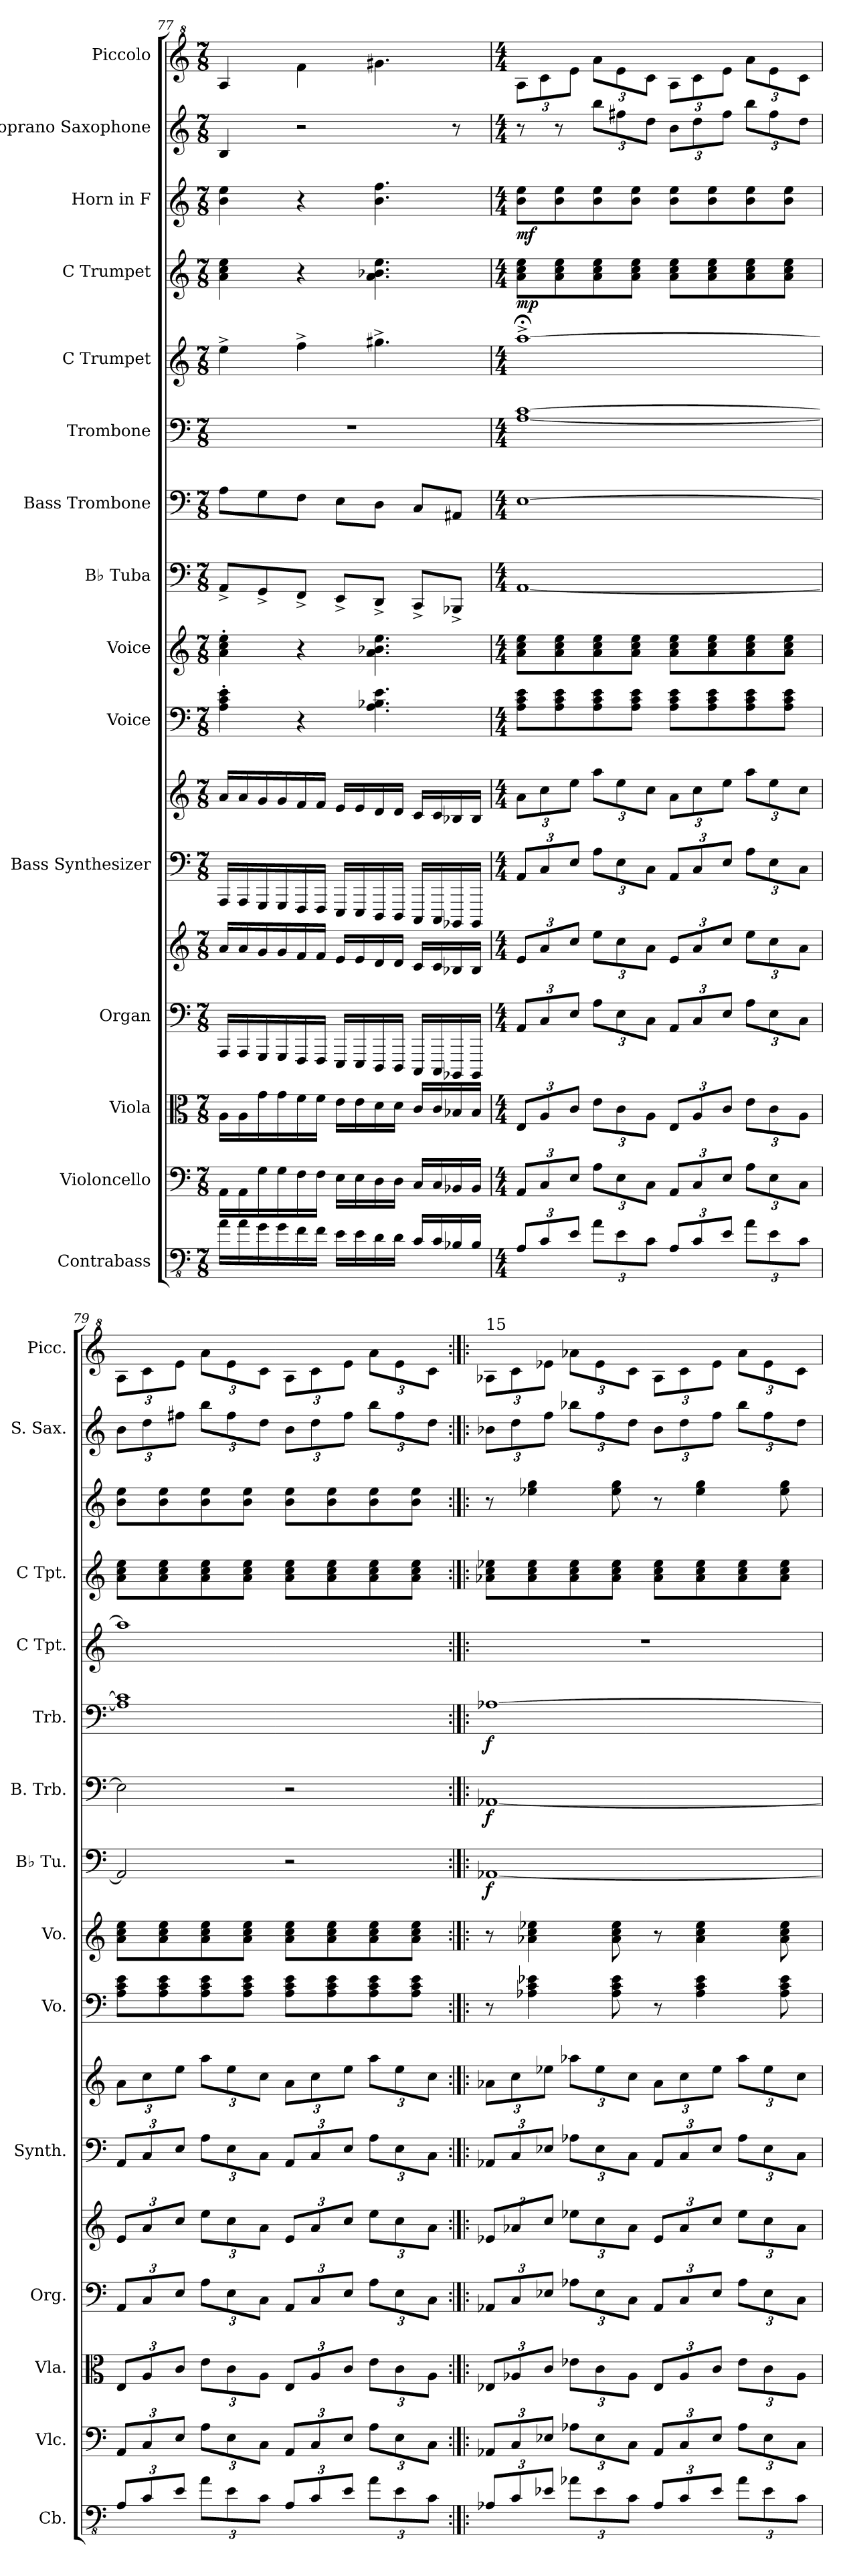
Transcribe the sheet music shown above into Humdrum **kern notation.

**kern	**kern	**kern	**kern	**kern	**kern	**kern	**kern	**kern	**kern	**dynam	**kern	**dynam	**kern	**dynam	**kern	**kern	**dynam	**kern	**dynam	**kern	**kern
*part15	*part14	*part13	*part12	*part12	*part11	*part11	*part10	*part9	*part8	*part8	*part7	*part7	*part6	*part6	*part5	*part4	*part4	*part3	*part3	*part2	*part1
*staff17	*staff16	*staff15	*staff14	*staff13	*staff12	*staff11	*staff10	*staff9	*staff8	*staff8	*staff7	*staff7	*staff6	*staff6	*staff5	*staff4	*staff4	*staff3	*staff3	*staff2	*staff1
*I"Contrabass	*I"Violoncello	*I"Viola	*I"Organ	*	*I"Bass Synthesizer	*	*I"Voice	*I"Voice	*I"B♭ Tuba	*	*I"Bass Trombone	*	*I"Trombone	*	*I"C Trumpet	*I"C Trumpet	*	*I"Horn in F	*	*I"Soprano Saxophone	*I"Piccolo
*I'Cb.	*I'Vlc.	*I'Vla.	*I'Org.	*	*I'Synth.	*	*I'Vo.	*I'Vo.	*I'B♭ Tu.	*	*I'B. Trb.	*	*I'Trb.	*	*I'C Tpt.	*I'C Tpt.	*	*	*	*I'S. Sax.	*I'Picc.
!!LO:PB:g=z
*clefFv4	*clefF4	*clefC3	*clefF4	*clefG2	*clefF4	*clefG2	*clefF4	*clefG2	*clefF4	*	*clefF4	*	*clefF4	*	*clefG2	*clefG2	*	*clefG2	*	*clefG2	*clefG^2
*ITrd7c12	*	*	*	*	*	*	*	*	*	*	*	*	*	*	*	*	*	*ITrd4c7	*	*ITrd1c2	*ITrd-7c-12
*k[]	*k[]	*k[]	*k[]	*k[]	*k[]	*k[]	*k[]	*k[]	*k[]	*	*k[]	*	*k[]	*	*k[]	*k[]	*	*k[b-]	*	*k[b-e-]	*k[]
*M7/8	*M7/8	*M7/8	*M7/8	*M7/8	*M7/8	*M7/8	*M7/8	*M7/8	*M7/8	*	*M7/8	*	*M7/8	*	*M7/8	*M7/8	*	*M7/8	*	*M7/8	*M7/8
=77	=77	=77	=77	=77	=77	=77	=77	=77	=77	=77	=77	=77	=77	=77	=77	=77	=77	=77	=77	=77	=77
16AA\LL	16AA\LL	16A\LL	16AAA/LL	16a/LL	16AAA/LL	16a/LL	4A\' 4c\' 4e\'	4a\' 4cc\' 4ee\'	8AA^/L	.	8A\L	.	2..r	.	4ee^\	4a\ 4cc\ 4ee\	.	4e\ 4a\	.	4A/	4aa/
16AA\	16AA\	16A\	16AAA/	16a/	16AAA/	16a/	.	.	.	.	.	.	.	.	.	.	.	.	.	.	.
16GG\	16G\	16g\	16GGG/	16g/	16GGG/	16g/	.	.	8GG^/	.	8G\	.	.	.	.	.	.	.	.	.	.
16GG\	16G\	16g\	16GGG/	16g/	16GGG/	16g/	.	.	.	.	.	.	.	.	.	.	.	.	.	.	.
16FF\	16F\	16f\	16FFF/	16f/	16FFF/	16f/	4r	4r	8FF^/J	.	8F\J	.	.	.	4ff^\	4r	.	4r	.	2r	4fff\
16FF\JJ	16F\JJ	16f\JJ	16FFF/JJ	16f/JJ	16FFF/JJ	16f/JJ	.	.	.	.	.	.	.	.	.	.	.	.	.	.	.
16EE\LL	16E\LL	16e\LL	16EEE/LL	16e/LL	16EEE/LL	16e/LL	.	.	8EE^/L	.	8E\L	.	.	.	.	.	.	.	.	.	.
16EE\	16E\	16e\	16EEE/	16e/	16EEE/	16e/	.	.	.	.	.	.	.	.	.	.	.	.	.	.	.
16DD\	16D\	16d\	16DDD/	16d/	16DDD/	16d/	4.A\ 4.B-X\ 4.e\	4.a\ 4.b-X\ 4.ee\	8DD^/J	.	8D\J	.	.	.	4.gg#X^\	4.a\ 4.b-X\ 4.ee\	.	4.e\ 4.b-\	.	.	4.ggg#X\
16DD\JJ	16D\JJ	16d\JJ	16DDD/JJ	16d/JJ	16DDD/JJ	16d/JJ	.	.	.	.	.	.	.	.	.	.	.	.	.	.	.
16CC/LL	16C/LL	16c/LL	16CCC/LL	16c/LL	16CCC/LL	16c/LL	.	.	8CC^/L	.	8C/L	.	.	.	.	.	.	.	.	.	.
16CC/	16C/	16c/	16CCC/	16c/	16CCC/	16c/	.	.	.	.	.	.	.	.	.	.	.	.	.	.	.
16BBB-X/	16BB-X/	16B-X/	16BBBB-X/	16B-X/	16BBBB-X/	16B-X/	.	.	8BBB-X^/J	.	8AA#X/J	.	.	.	.	.	.	.	.	8r	.
16BBB-/JJ	16BB-/JJ	16B-/JJ	16BBBB-/JJ	16B-/JJ	16BBBB-/JJ	16B-/JJ	.	.	.	.	.	.	.	.	.	.	.	.	.	.	.
=78	=78	=78	=78	=78	=78	=78	=78	=78	=78	=78	=78	=78	=78	=78	=78	=78	=78	=78	=78	=78	=78
*M4/4	*M4/4	*M4/4	*M4/4	*M4/4	*M4/4	*M4/4	*M4/4	*M4/4	*M4/4	*	*M4/4	*	*M4/4	*	*M4/4	*M4/4	*	*M4/4	*	*M4/4	*M4/4
*Xbrackettup	*Xbrackettup	*Xbrackettup	*Xbrackettup	*Xbrackettup	*Xbrackettup	*Xbrackettup	*	*	*	*	*	*	*	*	*	*	*	*	*	*	*Xbrackettup
!	!	!	!	!	!	!	!	!	!	!	!	!	!	!	!	!	!LO:DY:b	!	!LO:DY:b	!	!
12AAA/L	12AA/L	12E/L	12AA/L	12e/L	12AA/L	12a\L	8A\ 8c\ 8e\L	8a\ 8cc\ 8ee\L	[1AA	.	[1E	.	[1A [1c	.	[1aa;<^	8a\ 8cc\ 8ee\L	mp	8e\ 8a\L	mf	8r	12aa\L
12CC/	12C/	12A/	12C/	12a/	12C/	12cc\	.	.	.	.	.	.	.	.	.	.	.	.	.	.	12ccc\
.	.	.	.	.	.	.	8A\ 8c\ 8e\	8a\ 8cc\ 8ee\	.	.	.	.	.	.	.	8a\ 8cc\ 8ee\	.	8e\ 8a\	.	8r	.
12EE/J	12E/J	12c/J	12E/J	12cc/J	12E/J	12ee\J	.	.	.	.	.	.	.	.	.	.	.	.	.	.	12eee\J
*	*	*	*	*	*	*	*	*	*	*	*	*	*	*	*	*	*	*	*	*Xbrackettup	*
12AA\L	12A\L	12e\L	12A\L	12ee\L	12A\L	12aa\L	8A\ 8c\ 8e\	8a\ 8cc\ 8ee\	.	.	.	.	.	.	.	8a\ 8cc\ 8ee\	.	8e\ 8a\	.	12aa\L	12aaa\L
12EE\	12E\	12c\	12E\	12cc\	12E\	12ee\	.	.	.	.	.	.	.	.	.	.	.	.	.	12een\	12eee\
.	.	.	.	.	.	.	8A\ 8c\ 8e\J	8a\ 8cc\ 8ee\J	.	.	.	.	.	.	.	8a\ 8cc\ 8ee\J	.	8e\ 8a\J	.	.	.
12CC\J	12C\J	12A\J	12C\J	12a\J	12C\J	12cc\J	.	.	.	.	.	.	.	.	.	.	.	.	.	12cc\J	12ccc\J
12AAA/L	12AA/L	12E/L	12AA/L	12e/L	12AA/L	12a\L	8A\ 8c\ 8e\L	8a\ 8cc\ 8ee\L	.	.	.	.	.	.	.	8a\ 8cc\ 8ee\L	.	8e\ 8a\L	.	12a\L	12aa\L
12CC/	12C/	12A/	12C/	12a/	12C/	12cc\	.	.	.	.	.	.	.	.	.	.	.	.	.	12cc\	12ccc\
.	.	.	.	.	.	.	8A\ 8c\ 8e\	8a\ 8cc\ 8ee\	.	.	.	.	.	.	.	8a\ 8cc\ 8ee\	.	8e\ 8a\	.	.	.
12EE/J	12E/J	12c/J	12E/J	12cc/J	12E/J	12ee\J	.	.	.	.	.	.	.	.	.	.	.	.	.	12ee\J	12eee\J
12AA\L	12A\L	12e\L	12A\L	12ee\L	12A\L	12aa\L	8A\ 8c\ 8e\	8a\ 8cc\ 8ee\	.	.	.	.	.	.	.	8a\ 8cc\ 8ee\	.	8e\ 8a\	.	12aa\L	12aaa\L
12EE\	12E\	12c\	12E\	12cc\	12E\	12ee\	.	.	.	.	.	.	.	.	.	.	.	.	.	12ee\	12eee\
.	.	.	.	.	.	.	8A\ 8c\ 8e\J	8a\ 8cc\ 8ee\J	.	.	.	.	.	.	.	8a\ 8cc\ 8ee\J	.	8e\ 8a\J	.	.	.
12CC\J	12C\J	12A\J	12C\J	12a\J	12C\J	12cc\J	.	.	.	.	.	.	.	.	.	.	.	.	.	12cc\J	12ccc\J
!!LO:PB:g=z
=79	=79	=79	=79	=79	=79	=79	=79	=79	=79	=79	=79	=79	=79	=79	=79	=79	=79	=79	=79	=79	=79
12AAA/L	12AA/L	12E/L	12AA/L	12e/L	12AA/L	12a\L	8A\ 8c\ 8e\L	8a\ 8cc\ 8ee\L	2AA/]	.	2E\]	.	1A] 1c]	.	1aa]	8a\ 8cc\ 8ee\L	.	8e\ 8a\L	.	12a\L	12aa\L
12CC/	12C/	12A/	12C/	12a/	12C/	12cc\	.	.	.	.	.	.	.	.	.	.	.	.	.	12cc\	12ccc\
.	.	.	.	.	.	.	8A\ 8c\ 8e\	8a\ 8cc\ 8ee\	.	.	.	.	.	.	.	8a\ 8cc\ 8ee\	.	8e\ 8a\	.	.	.
12EE/J	12E/J	12c/J	12E/J	12cc/J	12E/J	12ee\J	.	.	.	.	.	.	.	.	.	.	.	.	.	12een\J	12eee\J
12AA\L	12A\L	12e\L	12A\L	12ee\L	12A\L	12aa\L	8A\ 8c\ 8e\	8a\ 8cc\ 8ee\	.	.	.	.	.	.	.	8a\ 8cc\ 8ee\	.	8e\ 8a\	.	12aa\L	12aaa\L
12EE\	12E\	12c\	12E\	12cc\	12E\	12ee\	.	.	.	.	.	.	.	.	.	.	.	.	.	12ee\	12eee\
.	.	.	.	.	.	.	8A\ 8c\ 8e\J	8a\ 8cc\ 8ee\J	.	.	.	.	.	.	.	8a\ 8cc\ 8ee\J	.	8e\ 8a\J	.	.	.
12CC\J	12C\J	12A\J	12C\J	12a\J	12C\J	12cc\J	.	.	.	.	.	.	.	.	.	.	.	.	.	12cc\J	12ccc\J
12AAA/L	12AA/L	12E/L	12AA/L	12e/L	12AA/L	12a\L	8A\ 8c\ 8e\L	8a\ 8cc\ 8ee\L	2r	.	2r	.	.	.	.	8a\ 8cc\ 8ee\L	.	8e\ 8a\L	.	12a\L	12aa\L
12CC/	12C/	12A/	12C/	12a/	12C/	12cc\	.	.	.	.	.	.	.	.	.	.	.	.	.	12cc\	12ccc\
.	.	.	.	.	.	.	8A\ 8c\ 8e\	8a\ 8cc\ 8ee\	.	.	.	.	.	.	.	8a\ 8cc\ 8ee\	.	8e\ 8a\	.	.	.
12EE/J	12E/J	12c/J	12E/J	12cc/J	12E/J	12ee\J	.	.	.	.	.	.	.	.	.	.	.	.	.	12ee\J	12eee\J
12AA\L	12A\L	12e\L	12A\L	12ee\L	12A\L	12aa\L	8A\ 8c\ 8e\	8a\ 8cc\ 8ee\	.	.	.	.	.	.	.	8a\ 8cc\ 8ee\	.	8e\ 8a\	.	12aa\L	12aaa\L
12EE\	12E\	12c\	12E\	12cc\	12E\	12ee\	.	.	.	.	.	.	.	.	.	.	.	.	.	12ee\	12eee\
.	.	.	.	.	.	.	8A\ 8c\ 8e\J	8a\ 8cc\ 8ee\J	.	.	.	.	.	.	.	8a\ 8cc\ 8ee\J	.	8e\ 8a\J	.	.	.
12CC\J	12C\J	12A\J	12C\J	12a\J	12C\J	12cc\J	.	.	.	.	.	.	.	.	.	.	.	.	.	12cc\J	12ccc\J
=80:|!|:	=80:|!|:	=80:|!|:	=80:|!|:	=80:|!|:	=80:|!|:	=80:|!|:	=80:|!|:	=80:|!|:	=80:|!|:	=80:|!|:	=80:|!|:	=80:|!|:	=80:|!|:	=80:|!|:	=80:|!|:	=80:|!|:	=80:|!|:	=80:|!|:	=80:|!|:	=80:|!|:	=80:|!|:
!	!	!	!	!	!	!	!	!	!	!	!	!	!	!	!	!	!	!	!	!	!LO:TX:t=15
!	!	!	!	!	!	!	!	!	!	!LO:DY:b	!	!LO:DY:b	!	!LO:DY:b	!	!	!	!	!	!	!
12AAA-X/L	12AA-X/L	12E-X/L	12AA-X/L	12e-X/L	12AA-X/L	12a-X\L	8r	8r	[1AA-X	f	[1AA-X	f	[1A-X	f	1r	8a-X\ 8cc\ 8ee-X\L	.	8r	.	12a-X\L	12aa-X\L
12CC/	12C/	12A-X/	12C/	12a-X/	12C/	12cc\	.	.	.	.	.	.	.	.	.	.	.	.	.	12cc\	12ccc\
.	.	.	.	.	.	.	4A-X\ 4c\ 4e-X\	4a-X\ 4cc\ 4ee-X\	.	.	.	.	.	.	.	8a-\ 8cc\ 8ee-\	.	4a-X\ 4cc\	.	.	.
12EE-X/J	12E-X/J	12c/J	12E-X/J	12cc/J	12E-X/J	12ee-X\J	.	.	.	.	.	.	.	.	.	.	.	.	.	12ee-\J	12eee-X\J
12AA-X\L	12A-X\L	12e-X\L	12A-X\L	12ee-X\L	12A-X\L	12aa-X\L	.	.	.	.	.	.	.	.	.	8a-\ 8cc\ 8ee-\	.	.	.	12aa-X\L	12aaa-X\L
12EE-\	12E-\	12c\	12E-\	12cc\	12E-\	12ee-\	.	.	.	.	.	.	.	.	.	.	.	.	.	12ee-\	12eee-\
.	.	.	.	.	.	.	8A-\ 8c\ 8e-\	8a-\ 8cc\ 8ee-\	.	.	.	.	.	.	.	8a-\ 8cc\ 8ee-\J	.	8a-\ 8cc\	.	.	.
12CC\J	12C\J	12A-\J	12C\J	12a-\J	12C\J	12cc\J	.	.	.	.	.	.	.	.	.	.	.	.	.	12cc\J	12ccc\J
12AAA-/L	12AA-/L	12E-/L	12AA-/L	12e-/L	12AA-/L	12a-\L	8r	8r	.	.	.	.	.	.	.	8a-\ 8cc\ 8ee-\L	.	8r	.	12a-\L	12aa-\L
12CC/	12C/	12A-/	12C/	12a-/	12C/	12cc\	.	.	.	.	.	.	.	.	.	.	.	.	.	12cc\	12ccc\
.	.	.	.	.	.	.	4A-\ 4c\ 4e-\	4a-\ 4cc\ 4ee-\	.	.	.	.	.	.	.	8a-\ 8cc\ 8ee-\	.	4a-\ 4cc\	.	.	.
12EE-/J	12E-/J	12c/J	12E-/J	12cc/J	12E-/J	12ee-\J	.	.	.	.	.	.	.	.	.	.	.	.	.	12ee-\J	12eee-\J
12AA-\L	12A-\L	12e-\L	12A-\L	12ee-\L	12A-\L	12aa-\L	.	.	.	.	.	.	.	.	.	8a-\ 8cc\ 8ee-\	.	.	.	12aa-\L	12aaa-\L
12EE-\	12E-\	12c\	12E-\	12cc\	12E-\	12ee-\	.	.	.	.	.	.	.	.	.	.	.	.	.	12ee-\	12eee-\
.	.	.	.	.	.	.	8A-\ 8c\ 8e-\	8a-\ 8cc\ 8ee-\	.	.	.	.	.	.	.	8a-\ 8cc\ 8ee-\J	.	8a-\ 8cc\	.	.	.
12CC\J	12C\J	12A-\J	12C\J	12a-\J	12C\J	12cc\J	.	.	.	.	.	.	.	.	.	.	.	.	.	12cc\J	12ccc\J
=	=	=	=	=	=	=	=	=	=	=	=	=	=	=	=	=	=	=	=	=	=
*-	*-	*-	*-	*-	*-	*-	*-	*-	*-	*-	*-	*-	*-	*-	*-	*-	*-	*-	*-	*-	*-
